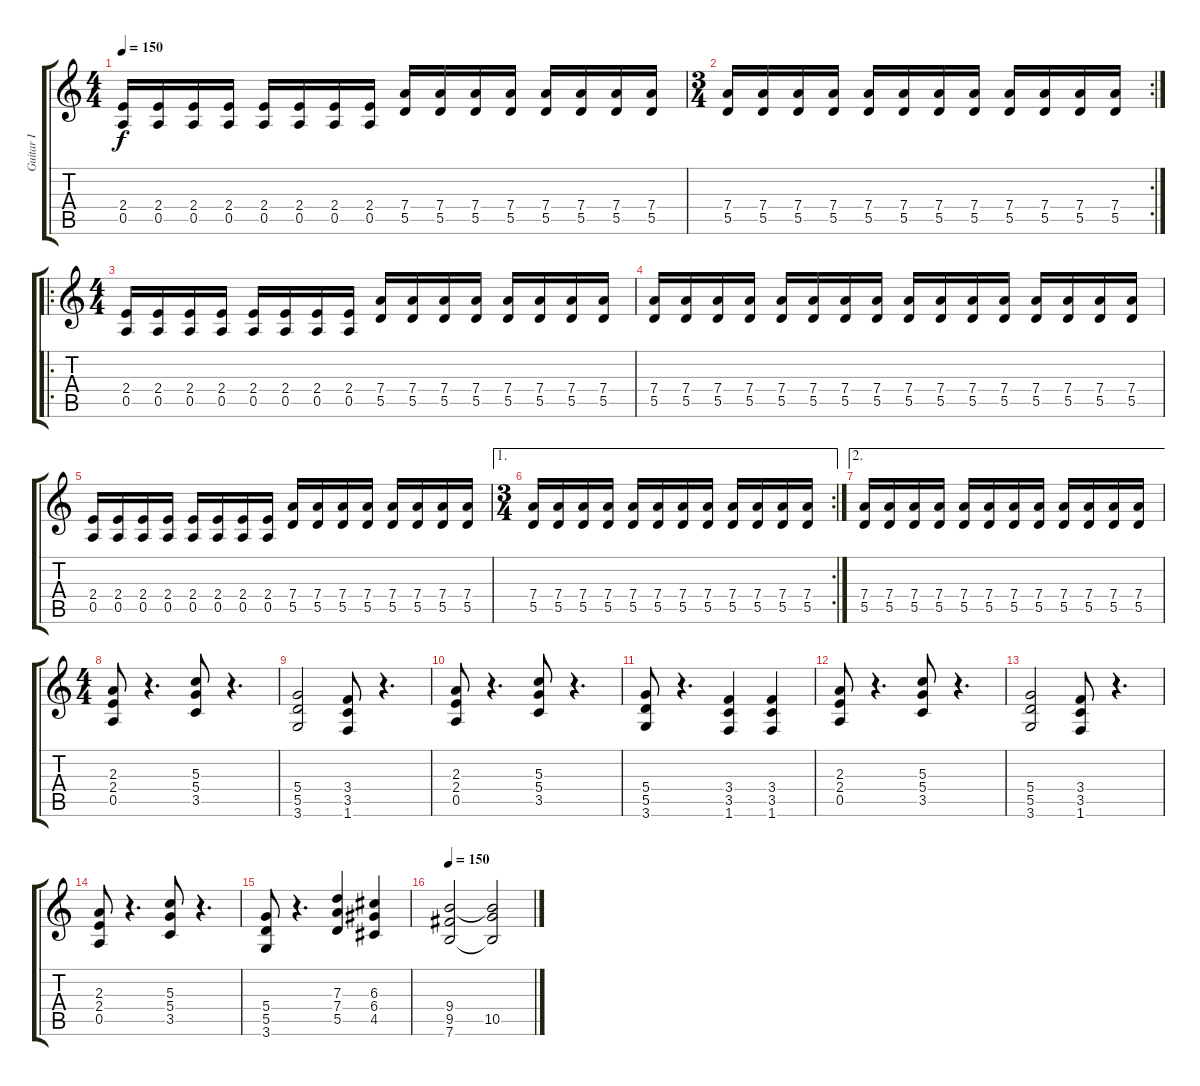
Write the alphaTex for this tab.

\track ("Guitar I" "Guitar I") {instrument distortionguitar}
\staff {score tabs}
\tuning (E4 B3 G3 D3 A2 E2) {hide}
\ts (4 4)
\tempo 150
\clef g2
\ks c
(2.4 0.5).16{dy f} (2.4 0.5).16 (2.4 0.5).16 (2.4 0.5).16 (2.4 0.5).16 (2.4 0.5).16 (2.4 0.5).16 (2.4 0.5).16 (7.4 5.5).16 (7.4 5.5).16 (7.4 5.5).16 (7.4 5.5).16 (7.4 5.5).16 (7.4 5.5).16 (7.4 5.5).16 (7.4 5.5).16 |
\rc 2
\ts (3 4)
(7.4 5.5).16 (7.4 5.5).16 (7.4 5.5).16 (7.4 5.5).16 (7.4 5.5).16 (7.4 5.5).16 (7.4 5.5).16 (7.4 5.5).16 (7.4 5.5).16 (7.4 5.5).16 (7.4 5.5).16 (7.4 5.5).16 |
\ro
\ts (4 4)
(2.4 0.5).16 (2.4 0.5).16 (2.4 0.5).16 (2.4 0.5).16 (2.4 0.5).16 (2.4 0.5).16 (2.4 0.5).16 (2.4 0.5).16 (7.4 5.5).16 (7.4 5.5).16 (7.4 5.5).16 (7.4 5.5).16 (7.4 5.5).16 (7.4 5.5).16 (7.4 5.5).16 (7.4 5.5).16 |
(7.4 5.5).16 (7.4 5.5).16 (7.4 5.5).16 (7.4 5.5).16 (7.4 5.5).16 (7.4 5.5).16 (7.4 5.5).16 (7.4 5.5).16 (7.4 5.5).16 (7.4 5.5).16 (7.4 5.5).16 (7.4 5.5).16 (7.4 5.5).16 (7.4 5.5).16 (7.4 5.5).16 (7.4 5.5).16 |
(2.4 0.5).16 (2.4 0.5).16 (2.4 0.5).16 (2.4 0.5).16 (2.4 0.5).16 (2.4 0.5).16 (2.4 0.5).16 (2.4 0.5).16 (7.4 5.5).16 (7.4 5.5).16 (7.4 5.5).16 (7.4 5.5).16 (7.4 5.5).16 (7.4 5.5).16 (7.4 5.5).16 (7.4 5.5).16 |
\ae 1
\rc 2
\ts (3 4)
(7.4 5.5).16 (7.4 5.5).16 (7.4 5.5).16 (7.4 5.5).16 (7.4 5.5).16 (7.4 5.5).16 (7.4 5.5).16 (7.4 5.5).16 (7.4 5.5).16 (7.4 5.5).16 (7.4 5.5).16 (7.4 5.5).16 |
\ae 2
(7.4 5.5).16 (7.4 5.5).16 (7.4 5.5).16 (7.4 5.5).16 (7.4 5.5).16 (7.4 5.5).16 (7.4 5.5).16 (7.4 5.5).16 (7.4 5.5).16 (7.4 5.5).16 (7.4 5.5).16 (7.4 5.5).16 |
\ts (4 4)
(2.3 2.4 0.5).8 r.4{d} (5.3 5.4 3.5).8 r.4{d} |
(5.4 5.5 3.6).2 (3.4 3.5 1.6).8 r.4{d} |
(2.3 2.4 0.5).8 r.4{d} (5.3 5.4 3.5).8 r.4{d} |
(5.4 5.5 3.6).8 r.4{d} (3.4 3.5 1.6).4 (3.4 3.5 1.6).4 |
(2.3 2.4 0.5).8 r.4{d} (5.3 5.4 3.5).8 r.4{d} |
(5.4 5.5 3.6).2 (3.4 3.5 1.6).8 r.4{d} |
(2.3 2.4 0.5).8 r.4{d} (5.3 5.4 3.5).8 r.4{d} |
(5.4 5.5 3.6).8 r.4{d} (7.3 7.4 5.5).4 (6.3 6.4 4.5).4 |
\tempo 150
(9.4 9.5 7.6).2 (9.4{t} 10.5 7.6{t}).2
